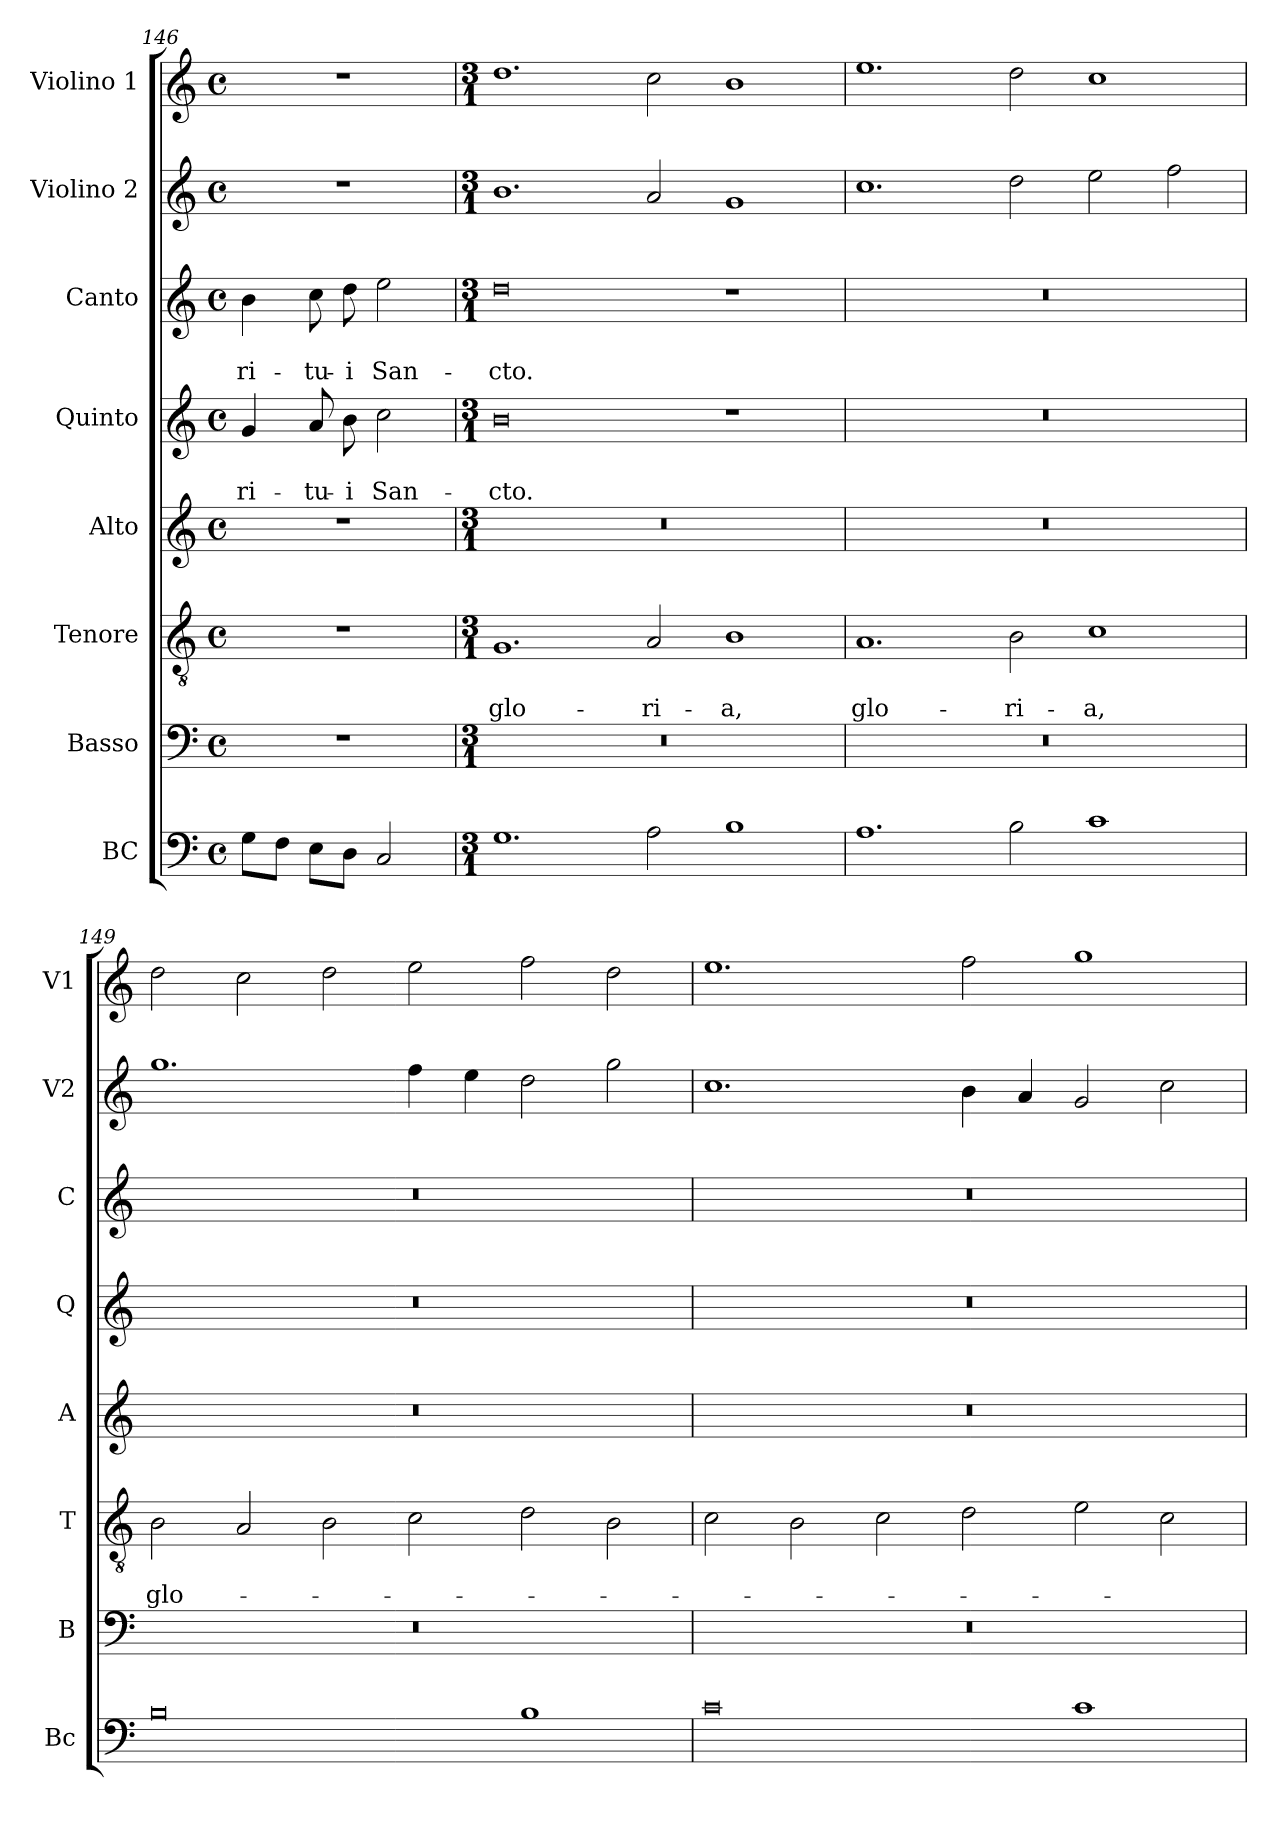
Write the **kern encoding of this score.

**kern	**kern	**kern	**text	**text	**kern	**kern	**text	**text	**kern	**text	**text	**kern	**kern
*part8	*part7	*part6	*part6	*part6	*part5	*part4	*part4	*part4	*part3	*part3	*part3	*part2	*part1
*staff8	*staff7	*staff6	*staff6	*staff6	*staff5	*staff4	*staff4	*staff4	*staff3	*staff3	*staff3	*staff2	*staff1
*I"BC	*I"Basso	*I"Tenore	*	*	*I"Alto	*I"Quinto	*	*	*I"Canto	*	*	*I"Violino 2	*I"Violino 1
*I'Bc	*I'B	*I'T	*	*	*I'A	*I'Q	*	*	*I'C	*	*	*I'V2	*I'V1
*clefF4	*clefF4	*clefGv2	*	*	*clefG2	*clefG2	*	*	*clefG2	*	*	*clefG2	*clefG2
*k[]	*k[]	*k[]	*	*	*k[]	*k[]	*	*	*k[]	*	*	*k[]	*k[]
*C:	*C:	*C:	*	*	*C:	*C:	*	*	*C:	*	*	*C:	*C:
*M4/4	*M4/4	*M4/4	*	*	*M4/4	*M4/4	*	*	*M4/4	*	*	*M4/4	*M4/4
*met(c)	*met(c)	*met(c)	*	*	*met(c)	*met(c)	*	*	*met(c)	*	*	*met(c)	*met(c)
=146	=146	=146	=146	=146	=146	=146	=146	=146	=146	=146	=146	=146	=146
!	!	!	!	!	!	!	!	!LO:LY:b	!	!	!LO:LY:b	!	!
8G\L	1r	1r	.	.	1r	4g/	.	-ri-	4b\	.	-ri-	1r	1r
8F\J	.	.	.	.	.	.	.	.	.	.	.	.	.
!	!	!	!	!	!	!	!	!LO:LY:b	!	!	!LO:LY:b	!	!
8E\L	.	.	.	.	.	8a/	.	-tu-	8cc\	.	-tu-	.	.
!	!	!	!	!	!	!	!	!LO:LY:b	!	!	!LO:LY:b	!	!
8D\J	.	.	.	.	.	8b\	.	-i	8dd\	.	-i	.	.
!	!	!	!	!	!	!	!	!LO:LY:b	!	!	!LO:LY:b	!	!
2C/	.	.	.	.	.	2cc\	.	San-	2ee\	.	San-	.	.
!!LO:LB:g=z
=147	=147	=147	=147	=147	=147	=147	=147	=147	=147	=147	=147	=147	=147
*M3/1	*M3/1	*M3/1	*	*	*M3/1	*M3/1	*	*	*M3/1	*	*	*M3/1	*M3/1
!	!	!	!	!LO:LY:b	!	!	!	!LO:LY:b	!	!	!LO:LY:b	!	!
1.G	0.r	1.G	.	glo-	0.r	0b	.	-cto.	0dd	.	-cto.	1.b	1.dd
!	!	!	!	!LO:LY:b	!	!	!	!	!	!	!	!	!
2A\	.	2A/	.	-ri-	.	.	.	.	.	.	.	2a/	2cc\
!	!	!	!	!LO:LY:b	!	!	!	!	!	!	!	!	!
1B	.	1B	.	-a,	.	1r	.	.	1r	.	.	1g	1b
=148	=148	=148	=148	=148	=148	=148	=148	=148	=148	=148	=148	=148	=148
!	!	!	!	!LO:LY:b	!	!	!	!	!	!	!	!	!
1.A	0.r	1.A	.	glo-	0.r	0.r	.	.	0.r	.	.	1.cc	1.ee
!	!	!	!	!LO:LY:b	!	!	!	!	!	!	!	!	!
2B\	.	2B\	.	-ri-	.	.	.	.	.	.	.	2dd\	2dd\
!	!	!	!	!LO:LY:b	!	!	!	!	!	!	!	!	!
1c	.	1c	.	-a,	.	.	.	.	.	.	.	2ee\	1cc
.	.	.	.	.	.	.	.	.	.	.	.	2ff\	.
=149	=149	=149	=149	=149	=149	=149	=149	=149	=149	=149	=149	=149	=149
!	!	!	!	!LO:LY:b	!	!	!	!	!	!	!	!	!
0B	0.r	2B\	.	glo-	0.r	0.r	.	.	0.r	.	.	1.gg	2dd\
.	.	2A/	.	.	.	.	.	.	.	.	.	.	2cc\
.	.	2B\	.	.	.	.	.	.	.	.	.	.	2dd\
.	.	2c\	.	.	.	.	.	.	.	.	.	4ff\	2ee\
.	.	.	.	.	.	.	.	.	.	.	.	4ee\	.
1B	.	2d\	.	.	.	.	.	.	.	.	.	2dd\	2ff\
.	.	2B\	.	.	.	.	.	.	.	.	.	2gg\	2dd\
=150	=150	=150	=150	=150	=150	=150	=150	=150	=150	=150	=150	=150	=150
0c	0.r	2c\	.	.	0.r	0.r	.	.	0.r	.	.	1.cc	1.ee
.	.	2B\	.	.	.	.	.	.	.	.	.	.	.
.	.	2c\	.	.	.	.	.	.	.	.	.	.	.
.	.	2d\	.	.	.	.	.	.	.	.	.	4b\	2ff\
.	.	.	.	.	.	.	.	.	.	.	.	4a/	.
1c	.	2e\	.	.	.	.	.	.	.	.	.	2g/	1gg
.	.	2c\	.	.	.	.	.	.	.	.	.	2cc\	.
=	=	=	=	=	=	=	=	=	=	=	=	=	=
*-	*-	*-	*-	*-	*-	*-	*-	*-	*-	*-	*-	*-	*-
